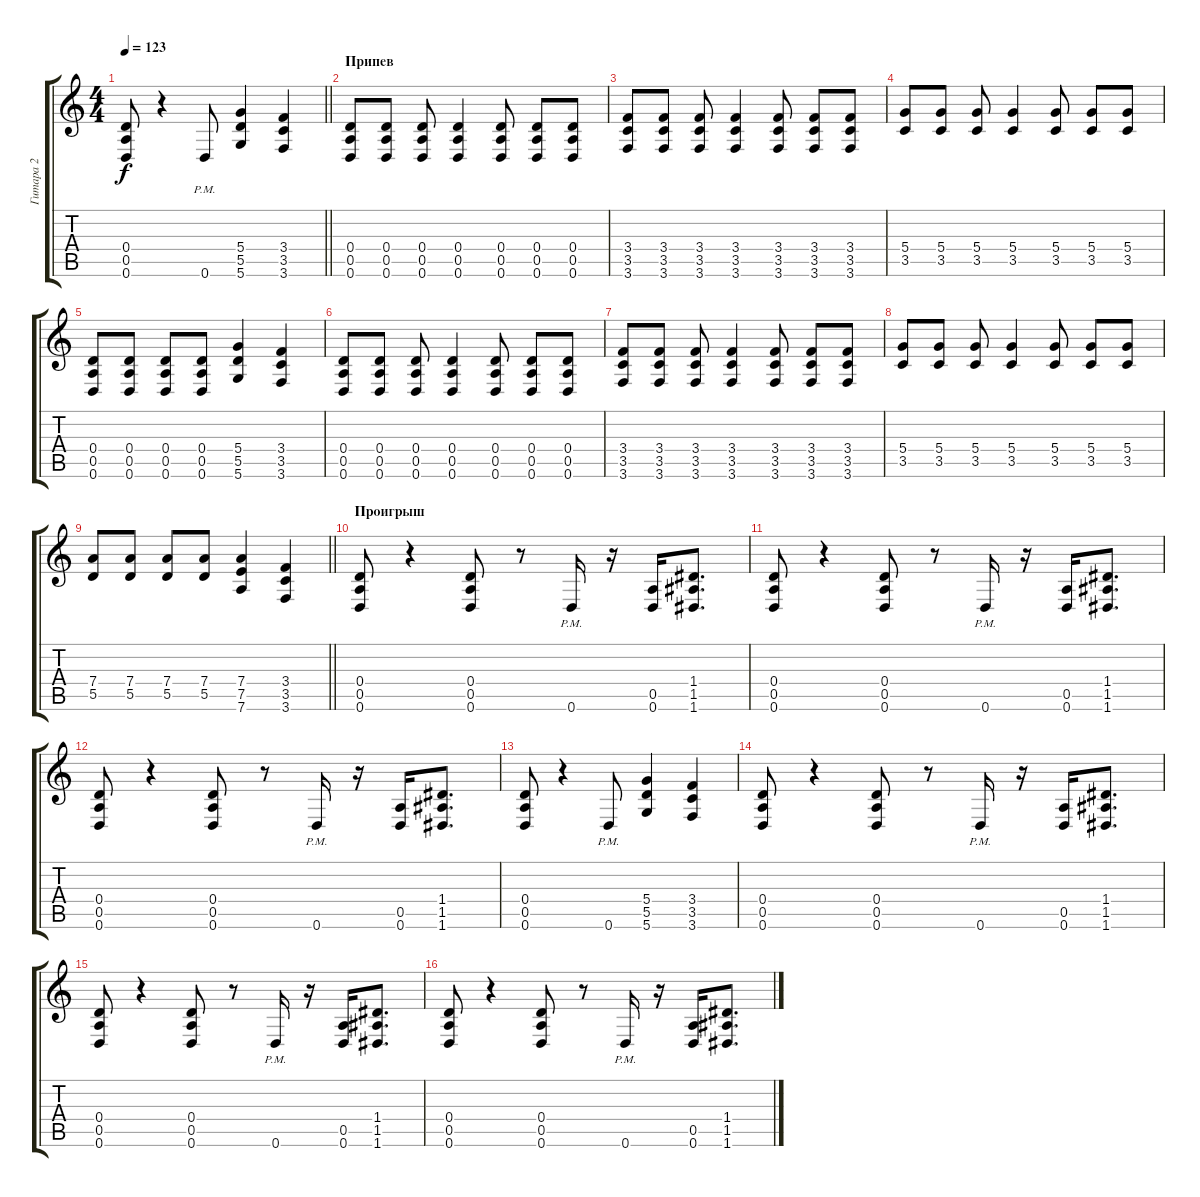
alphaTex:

\track ("Гитара 2" "Гитара 2") {instrument distortionguitar}
\staff {score tabs}
\tuning (E4 B3 G3 D3 A2 D2) {hide}
\ts (4 4)
\tempo 123
\clef g2
\barLineRight lightlight
\ks c
(0.4 0.5 0.6).8{dy f} r.4 0.6{pm}.8 (5.4 5.5 5.6).4 (3.4 3.5 3.6).4 |
\section ("" "Припев")
(0.4 0.5 0.6).8 (0.4 0.5 0.6).8 (0.4 0.5 0.6).8 (0.4 0.5 0.6).4 (0.4 0.5 0.6).8 (0.4 0.5 0.6).8 (0.4 0.5 0.6).8 |
(3.4 3.5 3.6).8 (3.4 3.5 3.6).8 (3.4 3.5 3.6).8 (3.4 3.5 3.6).4 (3.4 3.5 3.6).8 (3.4 3.5 3.6).8 (3.4 3.5 3.6).8 |
(5.4 3.5).8 (5.4 3.5).8 (5.4 3.5).8 (5.4 3.5).4 (5.4 3.5).8 (5.4 3.5).8 (5.4 3.5).8 |
(0.4 0.5 0.6).8 (0.4 0.5 0.6).8 (0.4 0.5 0.6).8 (0.4 0.5 0.6).8 (5.4 5.5 5.6).4 (3.4 3.5 3.6).4 |
(0.4 0.5 0.6).8 (0.4 0.5 0.6).8 (0.4 0.5 0.6).8 (0.4 0.5 0.6).4 (0.4 0.5 0.6).8 (0.4 0.5 0.6).8 (0.4 0.5 0.6).8 |
(3.4 3.5 3.6).8 (3.4 3.5 3.6).8 (3.4 3.5 3.6).8 (3.4 3.5 3.6).4 (3.4 3.5 3.6).8 (3.4 3.5 3.6).8 (3.4 3.5 3.6).8 |
(5.4 3.5).8 (5.4 3.5).8 (5.4 3.5).8 (5.4 3.5).4 (5.4 3.5).8 (5.4 3.5).8 (5.4 3.5).8 |
\barLineRight lightlight
(7.4 5.5).8 (7.4 5.5).8 (7.4 5.5).8 (7.4 5.5).8 (7.4 7.5 7.6).4 (3.4 3.5 3.6).4 |
\section ("" "Проигрыш")
(0.4 0.5 0.6).8 r.4 (0.4 0.5 0.6).8 r.8 0.6{pm}.16 r.16 (0.5 0.6).16 (1.4 1.5 1.6).8{d} |
(0.4 0.5 0.6).8 r.4 (0.4 0.5 0.6).8 r.8 0.6{pm}.16 r.16 (0.5 0.6).16 (1.4 1.5 1.6).8{d} |
(0.4 0.5 0.6).8 r.4 (0.4 0.5 0.6).8 r.8 0.6{pm}.16 r.16 (0.5 0.6).16 (1.4 1.5 1.6).8{d} |
(0.4 0.5 0.6).8 r.4 0.6{pm}.8 (5.4 5.5 5.6).4 (3.4 3.5 3.6).4 |
(0.4 0.5 0.6).8 r.4 (0.4 0.5 0.6).8 r.8 0.6{pm}.16 r.16 (0.5 0.6).16 (1.4 1.5 1.6).8{d} |
(0.4 0.5 0.6).8 r.4 (0.4 0.5 0.6).8 r.8 0.6{pm}.16 r.16 (0.5 0.6).16 (1.4 1.5 1.6).8{d} |
(0.4 0.5 0.6).8 r.4 (0.4 0.5 0.6).8 r.8 0.6{pm}.16 r.16 (0.5 0.6).16 (1.4 1.5 1.6).8{d}
